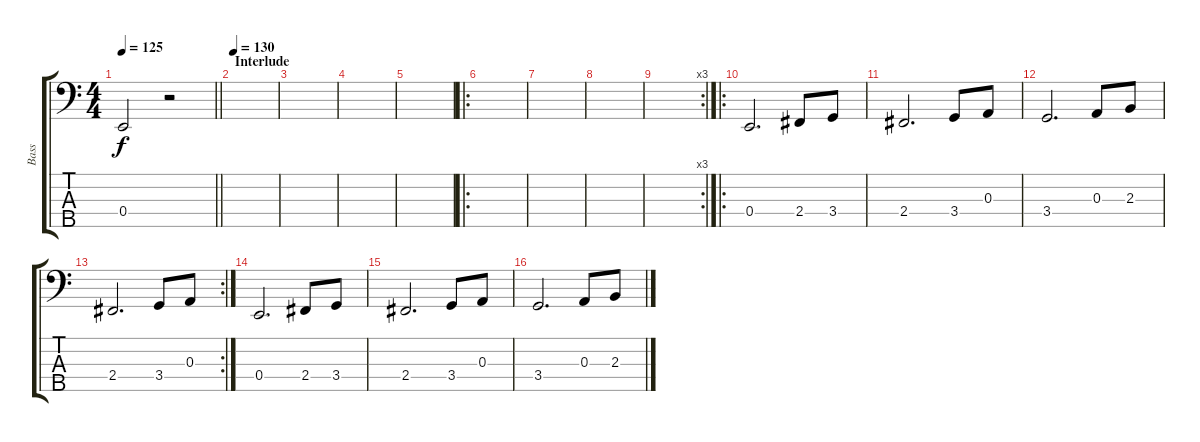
\track ("Bass" "Bass") {instrument electricbassfinger}
\staff {score tabs}
\tuning (G2 D2 A1 E1 B0) {hide}
\ts (4 4)
\tempo 125
\clef f4
\barLineRight lightlight
\ks c
0.4.2{dy f} r.2 |
\section ("" "Interlude")
\tempo 130
|
|
|
|
\ro
|
|
|
\rc 3
|
\ro
0.4.2{d} 2.4.8 3.4.8 |
2.4.2{d} 3.4.8 0.3.8 |
3.4.2{d} 0.3.8 2.3.8 |
\rc 2
2.4.2{d} 3.4.8 0.3.8 |
0.4.2{d} 2.4.8 3.4.8 |
2.4.2{d} 3.4.8 0.3.8 |
3.4.2{d} 0.3.8 2.3.8
